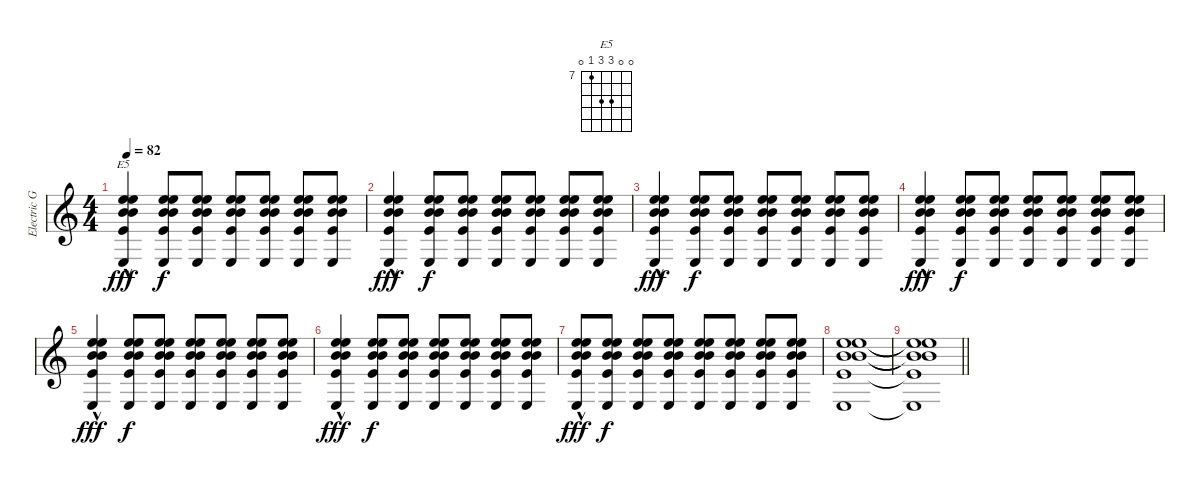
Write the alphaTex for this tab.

\track ("Electric Guitar" "Electric G") {instrument distortionguitar}
\staff {score}
\tuning (E4 B3 G3 D3 A2 E2) {hide}
\chord ("E5" 0 0 9 9 7 0) {firstfret 7}
\ts (4 4)
\tempo 82
\clef g2
\ks c
(0.1 0.2 9.3 9.4 7.5 0.6{hac}).4{bd 120 ch "E5" dy fff} (0.1 0.2 9.3 9.4 7.5 0.6).8{dy f} (0.1 0.2 9.3 9.4 7.5 0.6).8 (0.1 0.2 9.3 9.4 7.5 0.6).8 (0.1 0.2 9.3 9.4 7.5 0.6).8 (0.1 0.2 9.3 9.4 7.5 0.6).8 (0.1 0.2 9.3 9.4 7.5 0.6).8 |
(0.1 0.2 9.3 9.4 7.5 0.6{hac}).4{bd 120 dy fff} (0.1 0.2 9.3 9.4 7.5 0.6).8{dy f} (0.1 0.2 9.3 9.4 7.5 0.6).8 (0.1 0.2 9.3 9.4 7.5 0.6).8 (0.1 0.2 9.3 9.4 7.5 0.6).8 (0.1 0.2 9.3 9.4 7.5 0.6).8 (0.1 0.2 9.3 9.4 7.5 0.6).8 |
(0.1 0.2 9.3 9.4 7.5 0.6{hac}).4{bd 120 dy fff} (0.1 0.2 9.3 9.4 7.5 0.6).8{dy f} (0.1 0.2 9.3 9.4 7.5 0.6).8 (0.1 0.2 9.3 9.4 7.5 0.6).8 (0.1 0.2 9.3 9.4 7.5 0.6).8 (0.1 0.2 9.3 9.4 7.5 0.6).8 (0.1 0.2 9.3 9.4 7.5 0.6).8 |
(0.1 0.2 9.3 9.4 7.5 0.6{hac}).4{bd 120 dy fff} (0.1 0.2 9.3 9.4 7.5 0.6).8{dy f} (0.1 0.2 9.3 9.4 7.5 0.6).8 (0.1 0.2 9.3 9.4 7.5 0.6).8 (0.1 0.2 9.3 9.4 7.5 0.6).8 (0.1 0.2 9.3 9.4 7.5 0.6).8 (0.1 0.2 9.3 9.4 7.5 0.6).8 |
(0.1 0.2 9.3 9.4 7.5 0.6{hac}).4{bd 120 dy fff} (0.1 0.2 9.3 9.4 7.5 0.6).8{dy f} (0.1 0.2 9.3 9.4 7.5 0.6).8 (0.1 0.2 9.3 9.4 7.5 0.6).8 (0.1 0.2 9.3 9.4 7.5 0.6).8 (0.1 0.2 9.3 9.4 7.5 0.6).8 (0.1 0.2 9.3 9.4 7.5 0.6).8 |
(0.1 0.2 9.3 9.4 7.5 0.6{hac}).4{bd 120 dy fff} (0.1 0.2 9.3 9.4 7.5 0.6).8{dy f} (0.1 0.2 9.3 9.4 7.5 0.6).8 (0.1 0.2 9.3 9.4 7.5 0.6).8 (0.1 0.2 9.3 9.4 7.5 0.6).8 (0.1 0.2 9.3 9.4 7.5 0.6).8 (0.1 0.2 9.3 9.4 7.5 0.6).8 |
(0.1 0.2 9.3 9.4 7.5 0.6{hac}).8{dy fff} (0.1 0.2 9.3 9.4 7.5 0.6).8{dy f} (0.1 0.2 9.3 9.4 7.5 0.6).8 (0.1 0.2 9.3 9.4 7.5 0.6).8 (0.1 0.2 9.3 9.4 7.5 0.6).8 (0.1 0.2 9.3 9.4 7.5 0.6).8 (0.1 0.2 9.3 9.4 7.5 0.6).8 (0.1 0.2 9.3 9.4 7.5 0.6).8 |
(0.1 0.2 9.3 9.4 7.5 0.6).1 |
\barLineRight lightlight
(0.1{t} 0.2{t} 9.3{t} 9.4{t} 7.5{t} 0.6{t}).1
